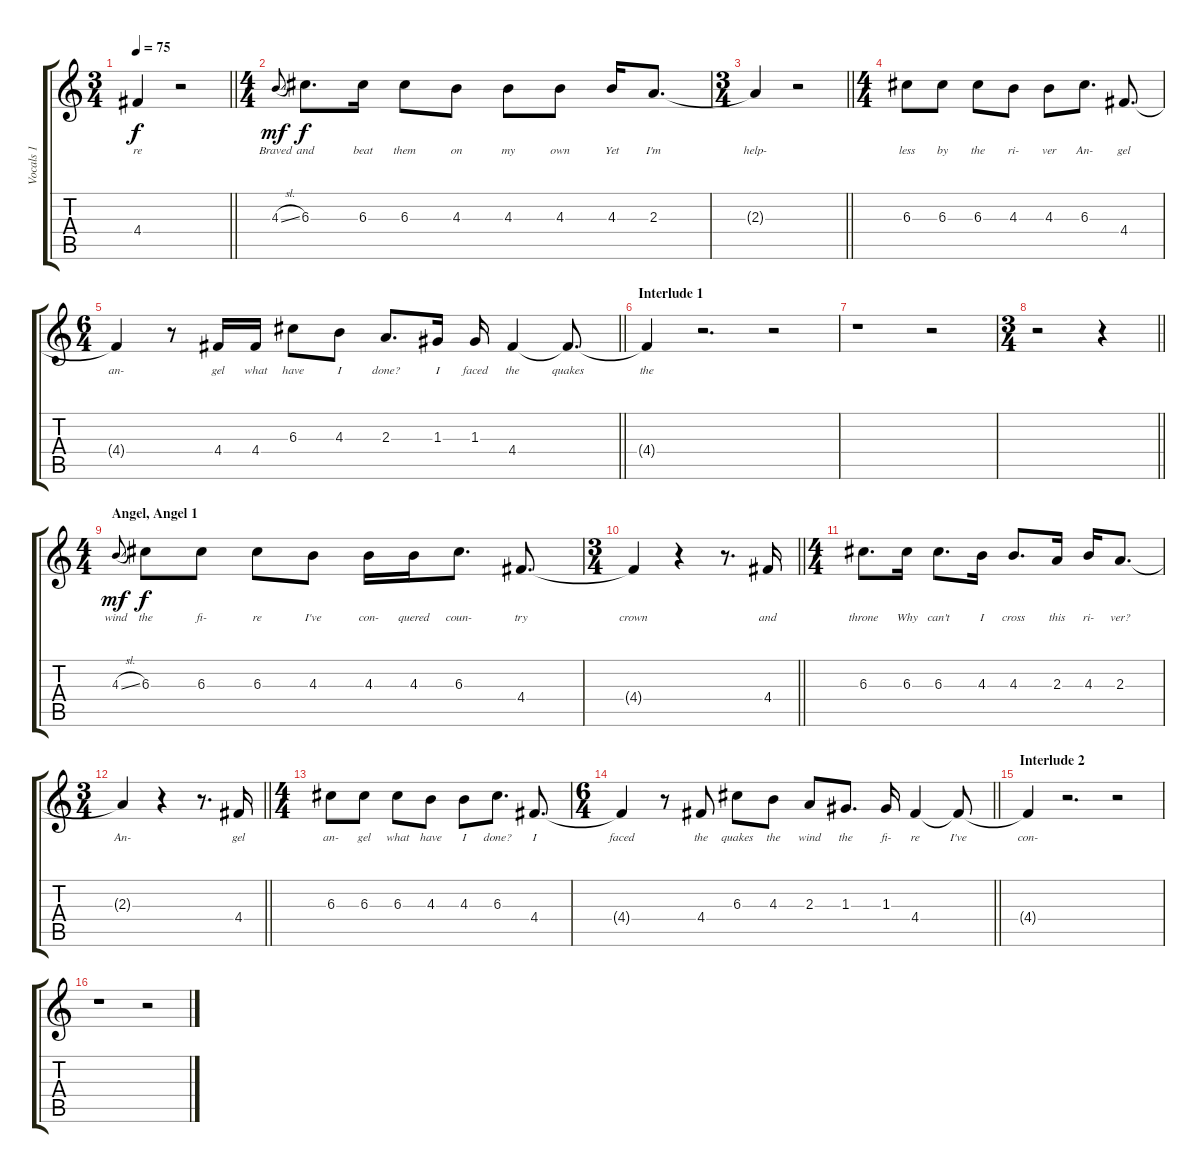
\track ("Vocals 1" "Vocals 1") {instrument electricguitarjazz}
\staff {score tabs}
\tuning (E4 B3 G3 D3 A2 E2) {hide}
\ts (3 4)
\tempo 75
\clef g2
\barLineRight lightlight
\ks c
4.4{t}.4{lyrics (0 "re") lyrics (1 "") lyrics (2 "") lyrics (3 "") lyrics (4 "") dy f} r.2 |
\ts (4 4)
4.3{sl}.8{lyrics (0 "Braved") lyrics (1 "") lyrics (2 "") lyrics (3 "") lyrics (4 "") gr onbeat dy mf} 6.3.8{d lyrics (0 "and") lyrics (1 "") lyrics (2 "") lyrics (3 "") lyrics (4 "") dy f} 6.3.16{lyrics (0 "beat") lyrics (1 "") lyrics (2 "") lyrics (3 "") lyrics (4 "")} 6.3.8{lyrics (0 "them") lyrics (1 "") lyrics (2 "") lyrics (3 "") lyrics (4 "")} 4.3.8{lyrics (0 "on") lyrics (1 "") lyrics (2 "") lyrics (3 "") lyrics (4 "")} 4.3.8{lyrics (0 "my") lyrics (1 "") lyrics (2 "") lyrics (3 "") lyrics (4 "")} 4.3.8{lyrics (0 "own") lyrics (1 "") lyrics (2 "") lyrics (3 "") lyrics (4 "")} 4.3.16{lyrics (0 "Yet") lyrics (1 "") lyrics (2 "") lyrics (3 "") lyrics (4 "")} 2.3.8{d lyrics (0 "I'm") lyrics (1 "") lyrics (2 "") lyrics (3 "") lyrics (4 "")} |
\ts (3 4)
\barLineRight lightlight
2.3{t}.4{lyrics (0 "help-") lyrics (1 "") lyrics (2 "") lyrics (3 "") lyrics (4 "")} r.2 |
\ts (4 4)
6.3.8{lyrics (0 "less") lyrics (1 "") lyrics (2 "") lyrics (3 "") lyrics (4 "")} 6.3.8{lyrics (0 "by") lyrics (1 "") lyrics (2 "") lyrics (3 "") lyrics (4 "")} 6.3.8{lyrics (0 "the") lyrics (1 "") lyrics (2 "") lyrics (3 "") lyrics (4 "")} 4.3.8{lyrics (0 "ri-") lyrics (1 "") lyrics (2 "") lyrics (3 "") lyrics (4 "")} 4.3.8{lyrics (0 "ver") lyrics (1 "") lyrics (2 "") lyrics (3 "") lyrics (4 "")} 6.3.8{d lyrics (0 "An-") lyrics (1 "") lyrics (2 "") lyrics (3 "") lyrics (4 "")} 4.4.8{d lyrics (0 "gel") lyrics (1 "") lyrics (2 "") lyrics (3 "") lyrics (4 "")} |
\ts (6 4)
\barLineRight lightlight
4.4{t}.4{lyrics (0 "an-") lyrics (1 "") lyrics (2 "") lyrics (3 "") lyrics (4 "")} r.8 4.4.16{lyrics (0 "gel") lyrics (1 "") lyrics (2 "") lyrics (3 "") lyrics (4 "")} 4.4.16{lyrics (0 "what") lyrics (1 "") lyrics (2 "") lyrics (3 "") lyrics (4 "")} 6.3.8{lyrics (0 "have") lyrics (1 "") lyrics (2 "") lyrics (3 "") lyrics (4 "")} 4.3.8{lyrics (0 "I") lyrics (1 "") lyrics (2 "") lyrics (3 "") lyrics (4 "")} 2.3.8{d lyrics (0 "done?") lyrics (1 "") lyrics (2 "") lyrics (3 "") lyrics (4 "")} 1.3.16{lyrics (0 "I") lyrics (1 "") lyrics (2 "") lyrics (3 "") lyrics (4 "")} 1.3.16{lyrics (0 "faced") lyrics (1 "") lyrics (2 "") lyrics (3 "") lyrics (4 "")} 4.4.4{lyrics (0 "the") lyrics (1 "") lyrics (2 "") lyrics (3 "") lyrics (4 "")} 4.4{t}.8{d lyrics (0 "quakes") lyrics (1 "") lyrics (2 "") lyrics (3 "") lyrics (4 "")} |
\section ("" "Interlude 1")
4.4{t}.4{lyrics (0 "the") lyrics (1 "") lyrics (2 "") lyrics (3 "") lyrics (4 "")} r.2{d} r.2 |
r.1 r.2 |
\ts (3 4)
\barLineRight lightlight
r.2 r.4 |
\ts (4 4)
\section ("" "Angel, Angel 1")
4.3{sl}.8{lyrics (0 "wind") lyrics (1 "") lyrics (2 "") lyrics (3 "") lyrics (4 "") gr onbeat dy mf} 6.3.8{lyrics (0 "the") lyrics (1 "") lyrics (2 "") lyrics (3 "") lyrics (4 "") dy f} 6.3.8{lyrics (0 "fi-") lyrics (1 "") lyrics (2 "") lyrics (3 "") lyrics (4 "")} 6.3.8{lyrics (0 "re") lyrics (1 "") lyrics (2 "") lyrics (3 "") lyrics (4 "")} 4.3.8{lyrics (0 "I've") lyrics (1 "") lyrics (2 "") lyrics (3 "") lyrics (4 "")} 4.3.16{lyrics (0 "con-") lyrics (1 "") lyrics (2 "") lyrics (3 "") lyrics (4 "")} 4.3.16{lyrics (0 "quered") lyrics (1 "") lyrics (2 "") lyrics (3 "") lyrics (4 "")} 6.3.8{d lyrics (0 "coun-") lyrics (1 "") lyrics (2 "") lyrics (3 "") lyrics (4 "")} 4.4.8{d lyrics (0 "try") lyrics (1 "") lyrics (2 "") lyrics (3 "") lyrics (4 "")} |
\ts (3 4)
\barLineRight lightlight
4.4{t}.4{lyrics (0 "crown") lyrics (1 "") lyrics (2 "") lyrics (3 "") lyrics (4 "")} r.4 r.8{d} 4.4.16{lyrics (0 "and") lyrics (1 "") lyrics (2 "") lyrics (3 "") lyrics (4 "")} |
\ts (4 4)
6.3.8{d lyrics (0 "throne") lyrics (1 "") lyrics (2 "") lyrics (3 "") lyrics (4 "")} 6.3.16{lyrics (0 "Why") lyrics (1 "") lyrics (2 "") lyrics (3 "") lyrics (4 "")} 6.3.8{d lyrics (0 "can't") lyrics (1 "") lyrics (2 "") lyrics (3 "") lyrics (4 "")} 4.3.16{lyrics (0 "I") lyrics (1 "") lyrics (2 "") lyrics (3 "") lyrics (4 "")} 4.3.8{d lyrics (0 "cross") lyrics (1 "") lyrics (2 "") lyrics (3 "") lyrics (4 "")} 2.3.16{lyrics (0 "this") lyrics (1 "") lyrics (2 "") lyrics (3 "") lyrics (4 "")} 4.3.16{lyrics (0 "ri-") lyrics (1 "") lyrics (2 "") lyrics (3 "") lyrics (4 "")} 2.3.8{d lyrics (0 "ver?") lyrics (1 "") lyrics (2 "") lyrics (3 "") lyrics (4 "")} |
\ts (3 4)
\barLineRight lightlight
2.3{t}.4{lyrics (0 "An-") lyrics (1 "") lyrics (2 "") lyrics (3 "") lyrics (4 "")} r.4 r.8{d} 4.4.16{lyrics (0 "gel") lyrics (1 "") lyrics (2 "") lyrics (3 "") lyrics (4 "")} |
\ts (4 4)
6.3.8{lyrics (0 "an-") lyrics (1 "") lyrics (2 "") lyrics (3 "") lyrics (4 "")} 6.3.8{lyrics (0 "gel") lyrics (1 "") lyrics (2 "") lyrics (3 "") lyrics (4 "")} 6.3.8{lyrics (0 "what") lyrics (1 "") lyrics (2 "") lyrics (3 "") lyrics (4 "")} 4.3.8{lyrics (0 "have") lyrics (1 "") lyrics (2 "") lyrics (3 "") lyrics (4 "")} 4.3.8{lyrics (0 "I") lyrics (1 "") lyrics (2 "") lyrics (3 "") lyrics (4 "")} 6.3.8{d lyrics (0 "done?") lyrics (1 "") lyrics (2 "") lyrics (3 "") lyrics (4 "")} 4.4.8{d lyrics (0 "I") lyrics (1 "") lyrics (2 "") lyrics (3 "") lyrics (4 "")} |
\ts (6 4)
\barLineRight lightlight
4.4{t}.4{lyrics (0 "faced") lyrics (1 "") lyrics (2 "") lyrics (3 "") lyrics (4 "")} r.8 4.4.8{lyrics (0 "the") lyrics (1 "") lyrics (2 "") lyrics (3 "") lyrics (4 "")} 6.3.8{lyrics (0 "quakes") lyrics (1 "") lyrics (2 "") lyrics (3 "") lyrics (4 "")} 4.3.8{lyrics (0 "the") lyrics (1 "") lyrics (2 "") lyrics (3 "") lyrics (4 "")} 2.3.8{lyrics (0 "wind") lyrics (1 "") lyrics (2 "") lyrics (3 "") lyrics (4 "")} 1.3.8{d lyrics (0 "the") lyrics (1 "") lyrics (2 "") lyrics (3 "") lyrics (4 "")} 1.3.16{lyrics (0 "fi-") lyrics (1 "") lyrics (2 "") lyrics (3 "") lyrics (4 "")} 4.4.4{lyrics (0 "re") lyrics (1 "") lyrics (2 "") lyrics (3 "") lyrics (4 "")} 4.4{t}.8{lyrics (0 "I've") lyrics (1 "") lyrics (2 "") lyrics (3 "") lyrics (4 "")} |
\section ("" "Interlude 2")
4.4{t}.4{lyrics (0 "con-") lyrics (1 "") lyrics (2 "") lyrics (3 "") lyrics (4 "")} r.2{d} r.2 |
r.1 r.2
